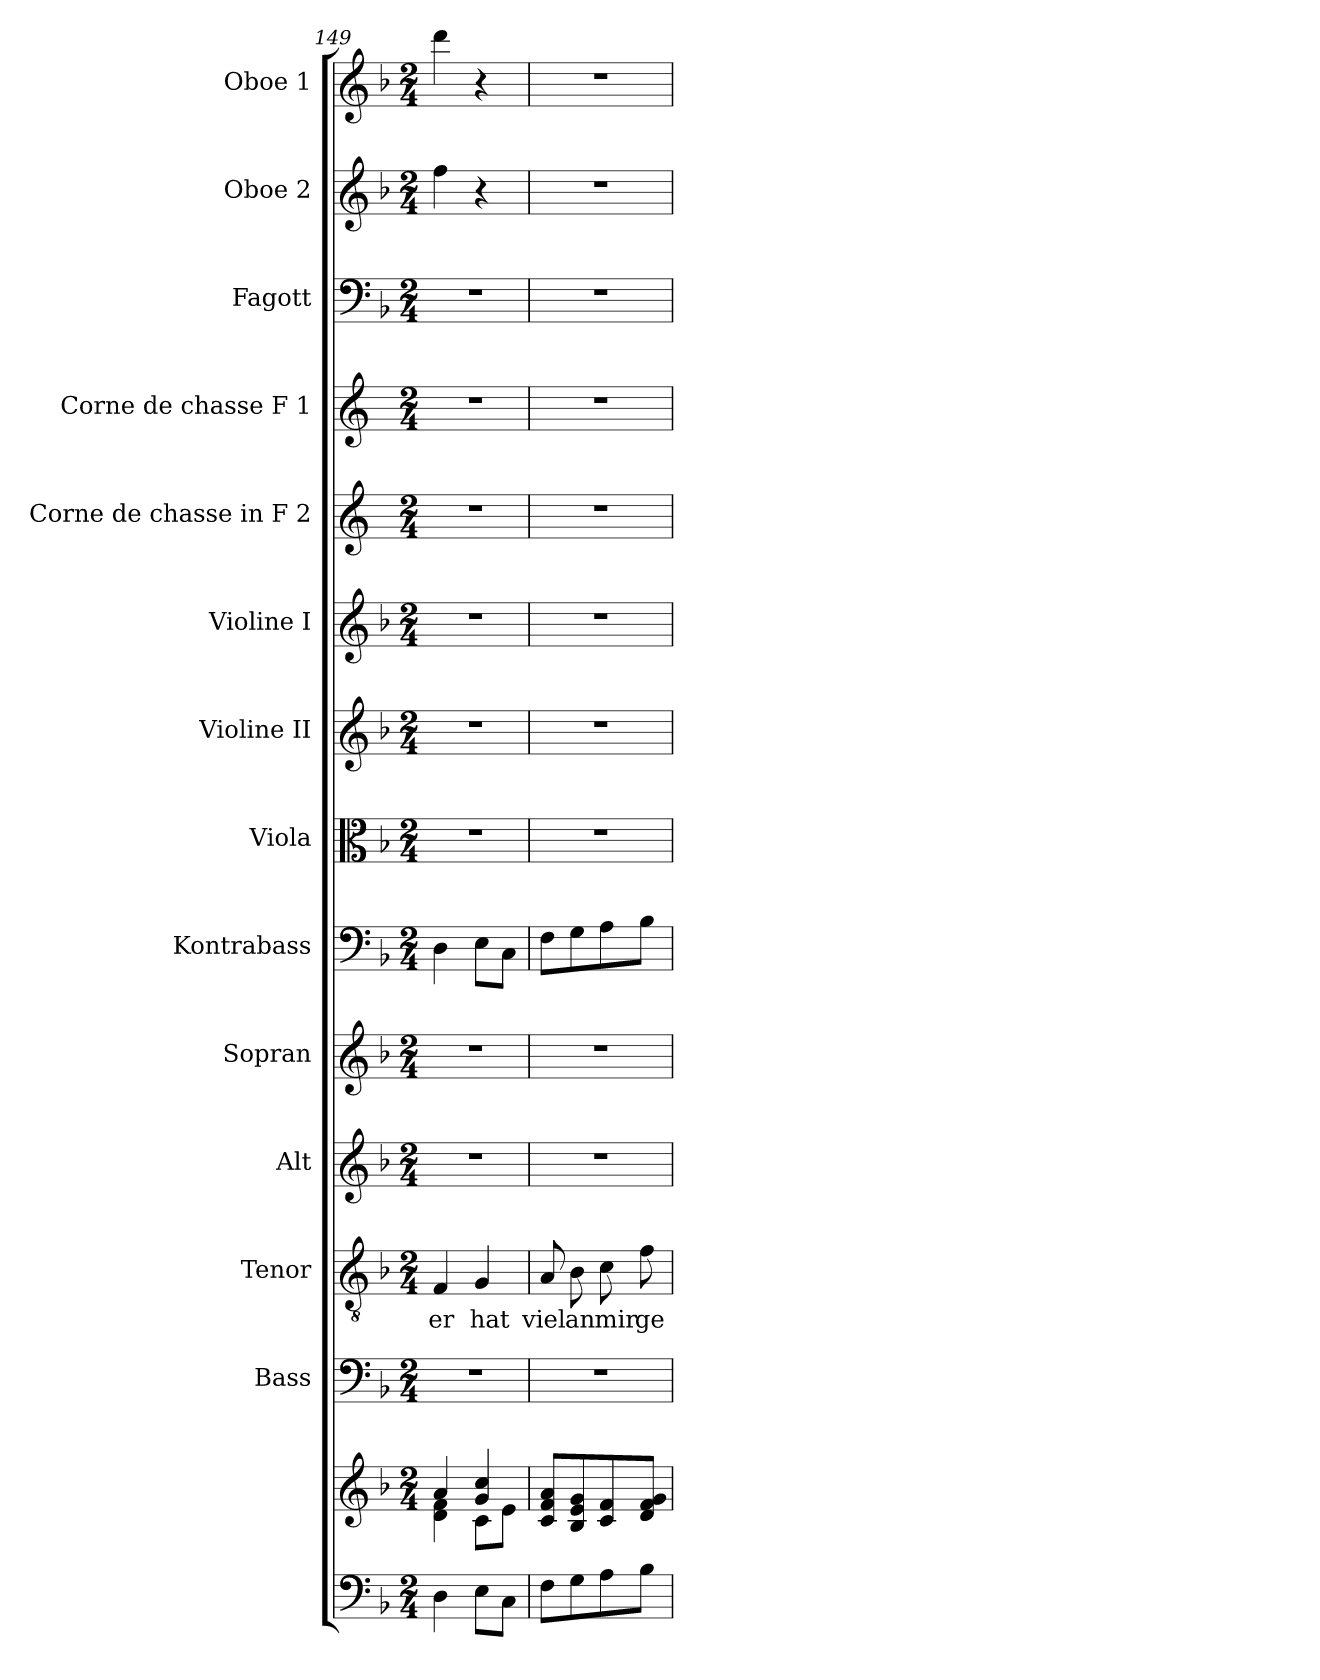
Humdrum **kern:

**kern	**kern	**kern	**kern	**text	**kern	**kern	**kern	**kern	**kern	**kern	**kern	**kern	**kern	**kern	**kern
*part14	*part14	*part13	*part12	*part12	*part11	*part10	*part9	*part8	*part7	*part6	*part5	*part4	*part3	*part2	*part1
*staff15	*staff14	*staff13	*staff12	*staff12	*staff11	*staff10	*staff9	*staff8	*staff7	*staff6	*staff5	*staff4	*staff3	*staff2	*staff1
*	*	*I"Bass	*I"Tenor	*	*I"Alt	*I"Sopran	*I"Kontrabass	*I"Viola	*I"Violine II	*I"Violine I	*I"Corne de chasse in F 2	*I"Corne de chasse F 1	*I"Fagott	*I"Oboe 2	*I"Oboe 1
*	*	*I'B.	*I'T.	*	*I'A.	*I'S.	*I'Kb.	*I'Vla.	*I'Vl. II	*I'Vl. I	*	*	*I'Fg.	*I'Ob. 2	*I'Ob. 1
*clefF4	*clefG2	*clefF4	*clefGv2	*	*clefG2	*clefG2	*clefF4	*clefC3	*clefG2	*clefG2	*clefG2	*clefG2	*clefF4	*clefG2	*clefG2
*	*	*	*	*	*	*	*ITrd7c12	*	*	*	*ITrd4c7	*ITrd4c7	*	*	*
*k[b-]	*k[b-]	*k[b-]	*k[b-]	*	*k[b-]	*k[b-]	*k[b-]	*k[b-]	*k[b-]	*k[b-]	*k[b-]	*k[b-]	*k[b-]	*k[b-]	*k[b-]
*F:	*F:	*F:	*F:	*	*F:	*F:	*F:	*F:	*F:	*F:	*F:	*F:	*F:	*F:	*F:
*M2/4	*M2/4	*M2/4	*M2/4	*	*M2/4	*M2/4	*M2/4	*M2/4	*M2/4	*M2/4	*M2/4	*M2/4	*M2/4	*M2/4	*M2/4
=149	=149	=149	=149	=149	=149	=149	=149	=149	=149	=149	=149	=149	=149	=149	=149
*	*^	*	*	*	*	*	*	*	*	*	*	*	*	*	*
!	!	!	!	!	!LO:LY:b	!	!	!	!	!	!	!	!	!	!	!
4D\	4a/	4d\ 4f\	2r	4F/	er	2r	2r	4DD\	2r	2r	2r	2r	2r	2r	4ff\	4ddd\
!	!	!	!	!	!LO:LY:b	!	!	!	!	!	!	!	!	!	!	!
8E\L	4g/ 4cc/	8c\L	.	4G/	hat	.	.	8EE\L	.	.	.	.	.	.	4r	4r
8C\J	.	8e\J	.	.	.	.	.	8CC\J	.	.	.	.	.	.	.	.
=150	=150	=150	=150	=150	=150	=150	=150	=150	=150	=150	=150	=150	=150	=150	=150	=150
!	!	!	!	!	!LO:LY:b	!	!	!	!	!	!	!	!	!	!	!
*	*v	*v	*	*	*	*	*	*	*	*	*	*	*	*	*	*
8F\L	8c/ 8f/ 8a/L	2r	8A/	viel	2r	2r	8FF\L	2r	2r	2r	2r	2r	2r	2r	2r
!	!	!	!	!LO:LY:b	!	!	!	!	!	!	!	!	!	!	!
8G\	8B-/ 8e/ 8g/	.	8B-\	an	.	.	8GG\	.	.	.	.	.	.	.	.
!	!	!	!	!LO:LY:b	!	!	!	!	!	!	!	!	!	!	!
8A\	8c/ 8f/	.	8c\	mir	.	.	8AA\	.	.	.	.	.	.	.	.
!	!	!	!	!LO:LY:b	!	!	!	!	!	!	!	!	!	!	!
8B-\J	8d/ 8f/ 8g/J	.	8f\	ge-	.	.	8BB-\J	.	.	.	.	.	.	.	.
=	=	=	=	=	=	=	=	=	=	=	=	=	=	=	=
*-	*-	*-	*-	*-	*-	*-	*-	*-	*-	*-	*-	*-	*-	*-	*-
